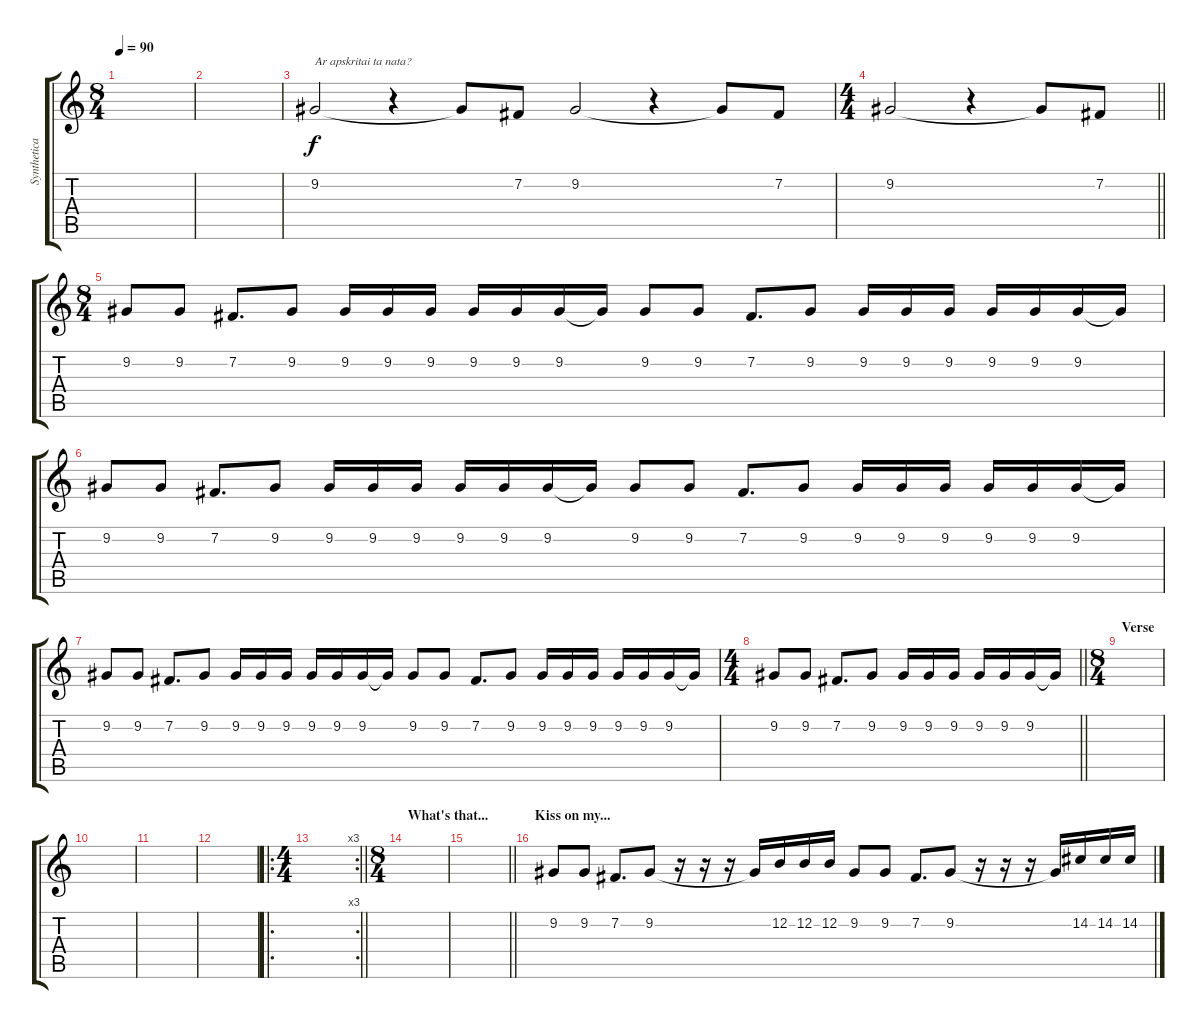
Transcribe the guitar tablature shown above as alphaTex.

\track ("Synthetica" "Synthetica") {instrument drawbarorgan}
\staff {score tabs}
\tuning (E4 B3 G3 D3 A2 E2) {hide}
\ts (8 4)
\tempo 90
\clef g2
\ks c
|
|
9.2.2{txt "Ar apskritai ta nata?"} r.4 9.2{t}.8 7.2.8 9.2.2 r.4 9.2{t}.8 7.2.8 |
\ts (4 4)
\barLineRight lightlight
9.2.2 r.4 9.2{t}.8 7.2.8 |
\ts (8 4)
\section ("" "")
9.2.8 9.2.8 7.2.8{d} 9.2.8 9.2.16 9.2.16 9.2.16 9.2.16 9.2.16 9.2.16 9.2{t}.16 9.2.8 9.2.8 7.2.8{d} 9.2.8 9.2.16 9.2.16 9.2.16 9.2.16 9.2.16 9.2.16 9.2{t}.16 |
9.2.8 9.2.8 7.2.8{d} 9.2.8 9.2.16 9.2.16 9.2.16 9.2.16 9.2.16 9.2.16 9.2{t}.16 9.2.8 9.2.8 7.2.8{d} 9.2.8 9.2.16 9.2.16 9.2.16 9.2.16 9.2.16 9.2.16 9.2{t}.16 |
9.2.8 9.2.8 7.2.8{d} 9.2.8 9.2.16 9.2.16 9.2.16 9.2.16 9.2.16 9.2.16 9.2{t}.16 9.2.8 9.2.8 7.2.8{d} 9.2.8 9.2.16 9.2.16 9.2.16 9.2.16 9.2.16 9.2.16 9.2{t}.16 |
\ts (4 4)
\barLineRight lightlight
9.2.8 9.2.8 7.2.8{d} 9.2.8 9.2.16 9.2.16 9.2.16 9.2.16 9.2.16 9.2.16 9.2{t}.16 |
\ts (8 4)
\section ("" "Verse")
|
|
|
|
\ro
\rc 3
\ts (4 4)
\barLineRight lightlight
|
\ts (8 4)
\section ("" "What's that...")
|
\barLineRight lightlight
|
\section ("" "Kiss on my...")
9.2.8 9.2.8 7.2.8{d} 9.2.8 r.16 r.16 r.16 9.2{t}.16 12.2.16 12.2.16 12.2.16 9.2.8 9.2.8 7.2.8{d} 9.2.8 r.16 r.16 r.16 9.2{t}.16 14.2.16 14.2.16 14.2.16
